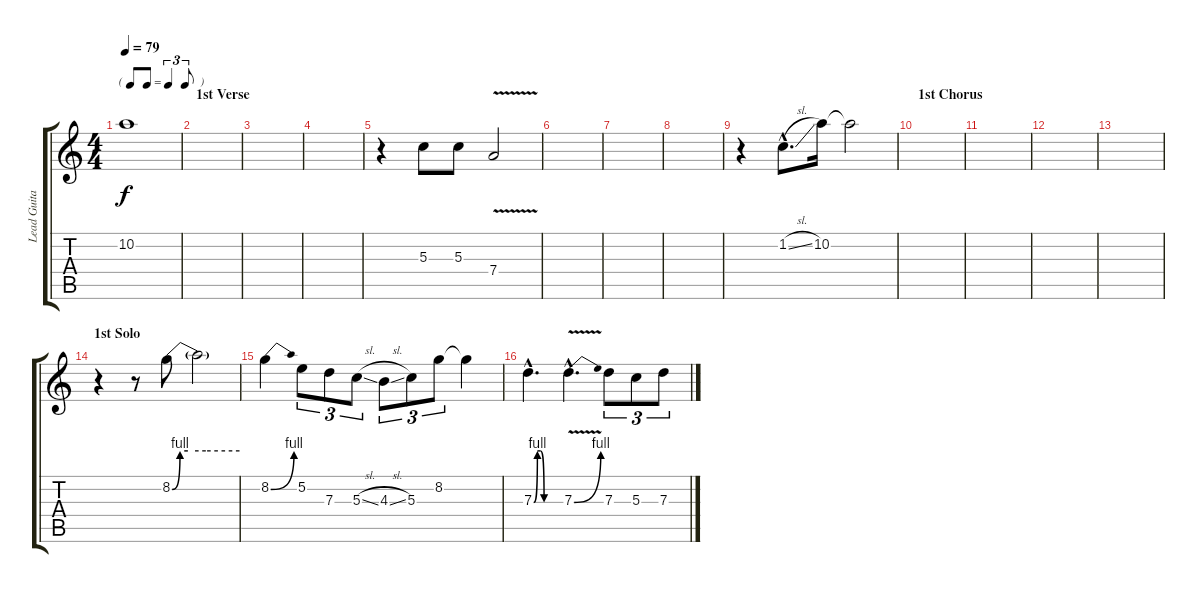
\track ("Lead Guitar" "Lead Guita") {instrument overdrivenguitar}
\staff {score tabs}
\tuning (E4 B3 G3 D3 A2 E2) {hide}
\ts (4 4)
\tf triplet8th
\tempo 79
\clef g2
\ks c
10.2.1{dy f} |
\section ("" "1st Verse")
|
|
|
r.4 5.3.8 5.3.8 7.4{v}.2 |
|
|
|
r.4 1.2{sl hac}.8{d} 10.2.16 10.2{t}.2 |
\section ("" "1st Chorus")
|
|
|
|
\section ("" "1st Solo")
r.4 r.8 8.2{be (custom 0 0 7 4 14 4 30 4 60 4)}.8 8.2{t}.2 |
8.2{be (bend 0 0 60 4)}.4 5.2.8{tu (3 2)} 7.3.8{tu (3 2)} 5.3{sl}.8{tu (3 2)} 4.3{sl}.8{tu (3 2)} 5.3.8{tu (3 2)} 8.2.8{tu (3 2)} 8.2{t}.4 |
7.3{be (custom 0 0 8 4 15 4 23 0 45 0 60 0) hac}.4{d} 7.3{be (bend 0 0 60 4) v hac}.4{d} 7.3.8{tu (3 2)} 5.3.8{tu (3 2)} 7.3.8{tu (3 2)}
